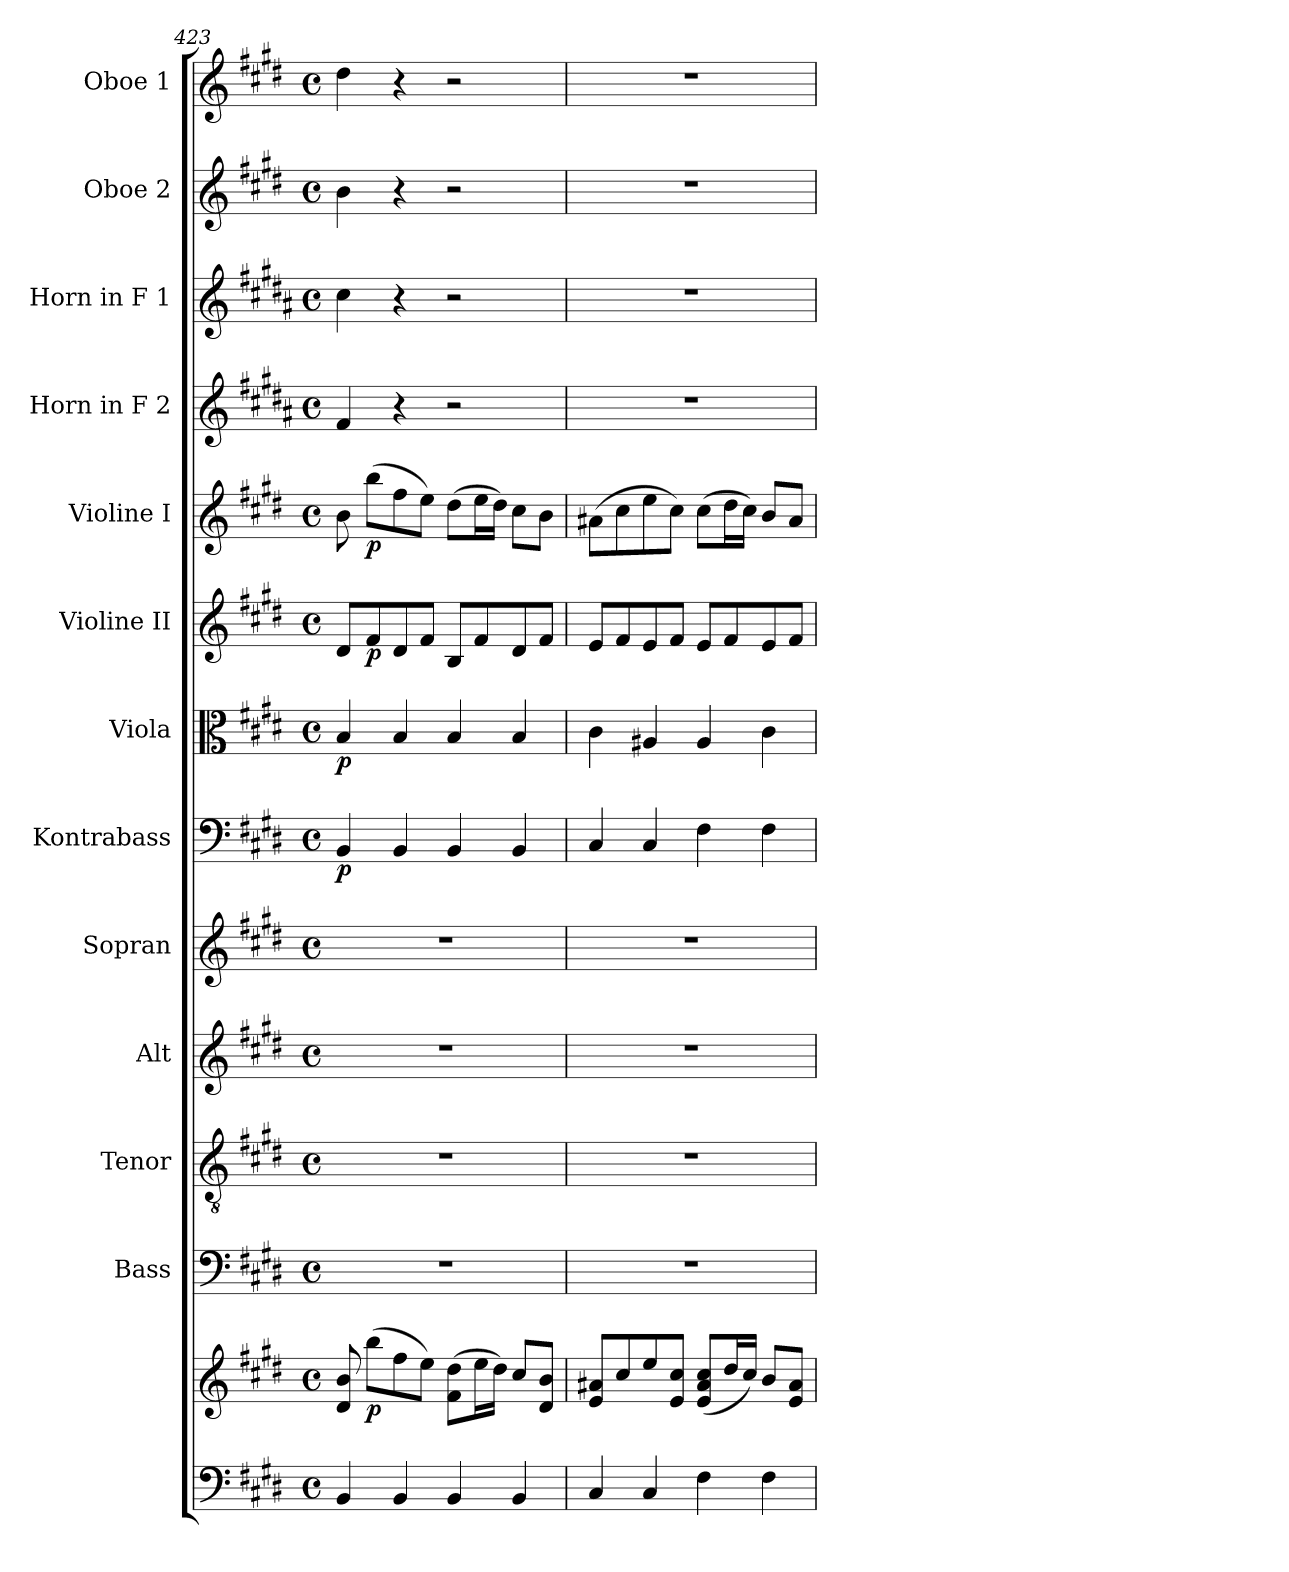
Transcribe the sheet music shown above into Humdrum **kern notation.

**kern	**kern	**dynam	**kern	**kern	**kern	**kern	**kern	**dynam	**kern	**dynam	**kern	**dynam	**kern	**dynam	**kern	**kern	**kern	**kern
*part13	*part13	*part13	*part12	*part11	*part10	*part9	*part8	*part8	*part7	*part7	*part6	*part6	*part5	*part5	*part4	*part3	*part2	*part1
*staff14	*staff13	*staff13/14	*staff12	*staff11	*staff10	*staff9	*staff8	*staff8	*staff7	*staff7	*staff6	*staff6	*staff5	*staff5	*staff4	*staff3	*staff2	*staff1
*	*	*	*I"Bass	*I"Tenor	*I"Alt	*I"Sopran	*I"Kontrabass	*	*I"Viola	*	*I"Violine II	*	*I"Violine I	*	*I"Horn in F 2	*I"Horn in F 1	*I"Oboe 2	*I"Oboe 1
*	*	*	*I'B.	*I'T.	*I'A.	*I'S.	*I'Kb.	*	*I'Vla.	*	*I'Vl. II	*	*I'Vl. I	*	*	*	*I'Ob.. 2	*I'Ob. 1
*clefF4	*clefG2	*	*clefF4	*clefGv2	*clefG2	*clefG2	*clefF4	*	*clefC3	*	*clefG2	*	*clefG2	*	*clefG2	*clefG2	*clefG2	*clefG2
*	*	*	*	*	*	*	*ITrd7c12	*	*	*	*	*	*	*	*ITrd4c7	*ITrd4c7	*	*
*k[f#c#g#d#]	*k[f#c#g#d#]	*	*k[f#c#g#d#]	*k[f#c#g#d#]	*k[f#c#g#d#]	*k[f#c#g#d#]	*k[f#c#g#d#]	*	*k[f#c#g#d#]	*	*k[f#c#g#d#]	*	*k[f#c#g#d#]	*	*k[f#c#g#d#]	*k[f#c#g#d#]	*k[f#c#g#d#]	*k[f#c#g#d#]
*E:	*E:	*	*E:	*E:	*E:	*E:	*E:	*	*E:	*	*E:	*	*E:	*	*E:	*E:	*E:	*E:
*M4/4	*M4/4	*	*M4/4	*M4/4	*M4/4	*M4/4	*M4/4	*	*M4/4	*	*M4/4	*	*M4/4	*	*M4/4	*M4/4	*M4/4	*M4/4
*met(c)	*met(c)	*	*met(c)	*met(c)	*met(c)	*met(c)	*met(c)	*	*met(c)	*	*met(c)	*	*met(c)	*	*met(c)	*met(c)	*met(c)	*met(c)
=423	=423	=423	=423	=423	=423	=423	=423	=423	=423	=423	=423	=423	=423	=423	=423	=423	=423	=423
!	!	!	!	!	!	!	!	!LO:DY:b	!	!LO:DY:b	!	!	!	!	!	!	!	!
4BB/	8d#/ 8b/	.	1r	1r	1r	1r	4BBB/	p	4B/	p	8d#/L	.	8b\	.	4B/	4f#\	4b\	4dd#\
!	!	!LO:DY:b	!	!	!	!	!	!	!	!	!	!LO:DY:b	!	!LO:DY:b	!	!	!	!
.	(>8bb\L	p	.	.	.	.	.	.	.	.	8f#/	p	(>8bb\L	p	.	.	.	.
4BB/	8ff#\	.	.	.	.	.	4BBB/	.	4B/	.	8d#/	.	8ff#\	.	4r	4r	4r	4r
.	8ee\J)	.	.	.	.	.	.	.	.	.	8f#/J	.	8ee\J)	.	.	.	.	.
4BB/	(>8f#\ 8dd#\L	.	.	.	.	.	4BBB/	.	4B/	.	8B/L	.	(>8dd#\L	.	2r	2r	2r	2r
.	16ee\L	.	.	.	.	.	.	.	.	.	8f#/	.	16ee\L	.	.	.	.	.
.	16dd#\JJ)	.	.	.	.	.	.	.	.	.	.	.	16dd#\JJ)	.	.	.	.	.
4BB/	8cc#/L	.	.	.	.	.	4BBB/	.	4B/	.	8d#/	.	8cc#\L	.	.	.	.	.
.	8d#/ 8b/J	.	.	.	.	.	.	.	.	.	8f#/J	.	8b\J	.	.	.	.	.
=424	=424	=424	=424	=424	=424	=424	=424	=424	=424	=424	=424	=424	=424	=424	=424	=424	=424	=424
4C#/	8e/ 8a#X/L	.	1r	1r	1r	1r	4CC#/	.	4c#\	.	8e/L	.	(>8a#X\L	.	1r	1r	1r	1r
.	8cc#/	.	.	.	.	.	.	.	.	.	8f#/	.	8cc#\	.	.	.	.	.
4C#/	8ee/	.	.	.	.	.	4CC#/	.	4A#X/	.	8e/	.	8ee\	.	.	.	.	.
.	8e/ 8cc#/J	.	.	.	.	.	.	.	.	.	8f#/J	.	8cc#\J)	.	.	.	.	.
4F#\	(<8e/ 8a#/ 8cc#/L	.	.	.	.	.	4FF#\	.	4A#/	.	8e/L	.	(>8cc#\L	.	.	.	.	.
.	16dd#/L	.	.	.	.	.	.	.	.	.	8f#/	.	16dd#\L	.	.	.	.	.
.	16cc#/JJ)	.	.	.	.	.	.	.	.	.	.	.	16cc#\JJ)	.	.	.	.	.
4F#\	8b/L	.	.	.	.	.	4FF#\	.	4c#\	.	8e/	.	8b/L	.	.	.	.	.
.	8e/ 8a#/J	.	.	.	.	.	.	.	.	.	8f#/J	.	8a#/J	.	.	.	.	.
=	=	=	=	=	=	=	=	=	=	=	=	=	=	=	=	=	=	=
*-	*-	*-	*-	*-	*-	*-	*-	*-	*-	*-	*-	*-	*-	*-	*-	*-	*-	*-
